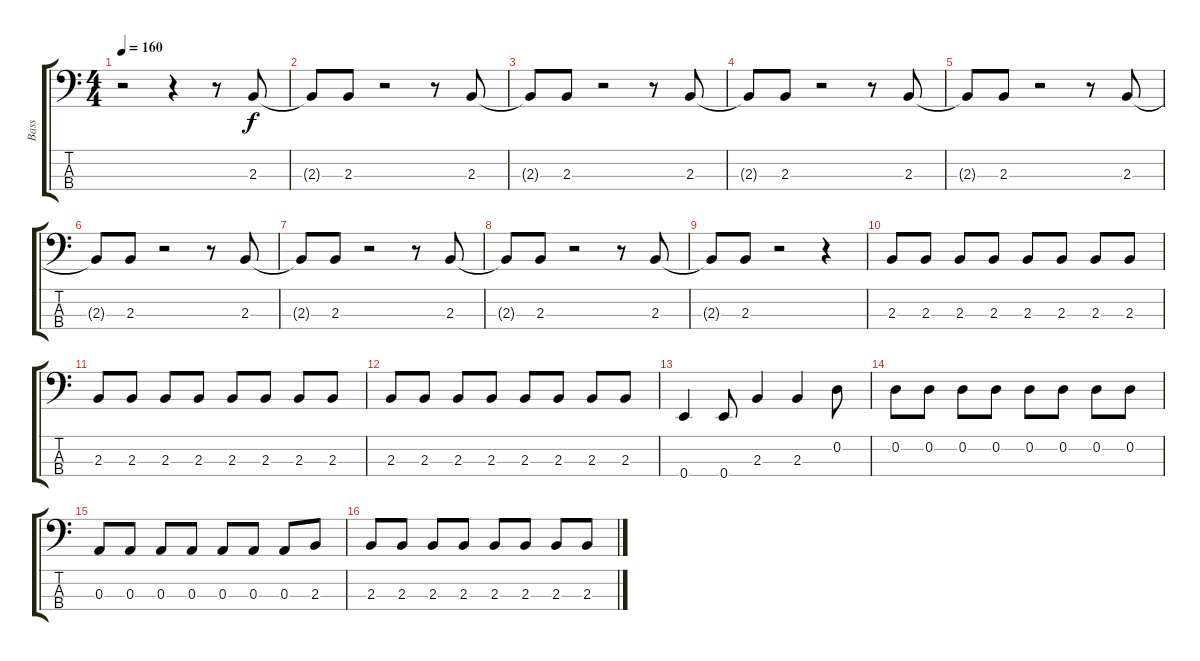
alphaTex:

\track ("Bass" "Bass") {instrument electricbasspick}
\staff {score tabs}
\tuning (G2 D2 A1 E1) {hide}
\ts (4 4)
\tempo 160
\clef f4
\ks c
r.2{dy f instrument electricbasspick} r.4 r.8 2.3.8 |
2.3{t}.8 2.3.8 r.2 r.8 2.3.8 |
2.3{t}.8 2.3.8 r.2 r.8 2.3.8 |
2.3{t}.8 2.3.8 r.2 r.8 2.3.8 |
2.3{t}.8 2.3.8 r.2 r.8 2.3.8 |
2.3{t}.8 2.3.8 r.2 r.8 2.3.8 |
2.3{t}.8 2.3.8 r.2 r.8 2.3.8 |
2.3{t}.8 2.3.8 r.2 r.8 2.3.8 |
2.3{t}.8 2.3.8 r.2 r.4 |
2.3.8 2.3.8 2.3.8 2.3.8 2.3.8 2.3.8 2.3.8 2.3.8 |
2.3.8 2.3.8 2.3.8 2.3.8 2.3.8 2.3.8 2.3.8 2.3.8 |
2.3.8 2.3.8 2.3.8 2.3.8 2.3.8 2.3.8 2.3.8 2.3.8 |
0.4.4 0.4.8 2.3.4 2.3.4 0.2.8 |
0.2.8 0.2.8 0.2.8 0.2.8 0.2.8 0.2.8 0.2.8 0.2.8 |
0.3.8 0.3.8 0.3.8 0.3.8 0.3.8 0.3.8 0.3.8 2.3.8 |
2.3.8 2.3.8 2.3.8 2.3.8 2.3.8 2.3.8 2.3.8 2.3.8
